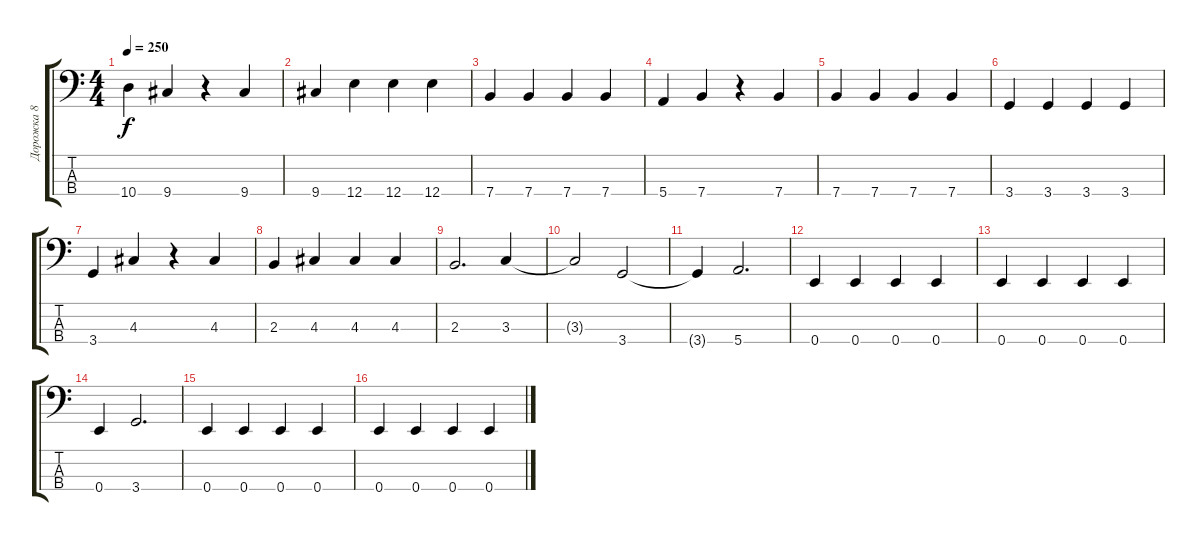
\track ("Дорожка 8" "Дорожка 8") {instrument electricbasspick}
\staff {score tabs}
\tuning (G2 D2 A1 E1) {hide}
\ts (4 4)
\tempo 250
\clef f4
\ks c
10.4.4{dy f} 9.4.4 r.4 9.4.4 |
9.4.4 12.4.4 12.4.4 12.4.4 |
7.4.4 7.4.4 7.4.4 7.4.4 |
5.4.4 7.4.4 r.4 7.4.4 |
7.4.4 7.4.4 7.4.4 7.4.4 |
3.4.4 3.4.4 3.4.4 3.4.4 |
3.4.4 4.3.4 r.4 4.3.4 |
2.3.4 4.3.4 4.3.4 4.3.4 |
2.3.2{d} 3.3.4 |
3.3{t}.2 3.4.2 |
3.4{t}.4 5.4.2{d} |
0.4.4 0.4.4 0.4.4 0.4.4 |
0.4.4 0.4.4 0.4.4 0.4.4 |
0.4.4 3.4.2{d} |
0.4.4 0.4.4 0.4.4 0.4.4 |
0.4.4 0.4.4 0.4.4 0.4.4
